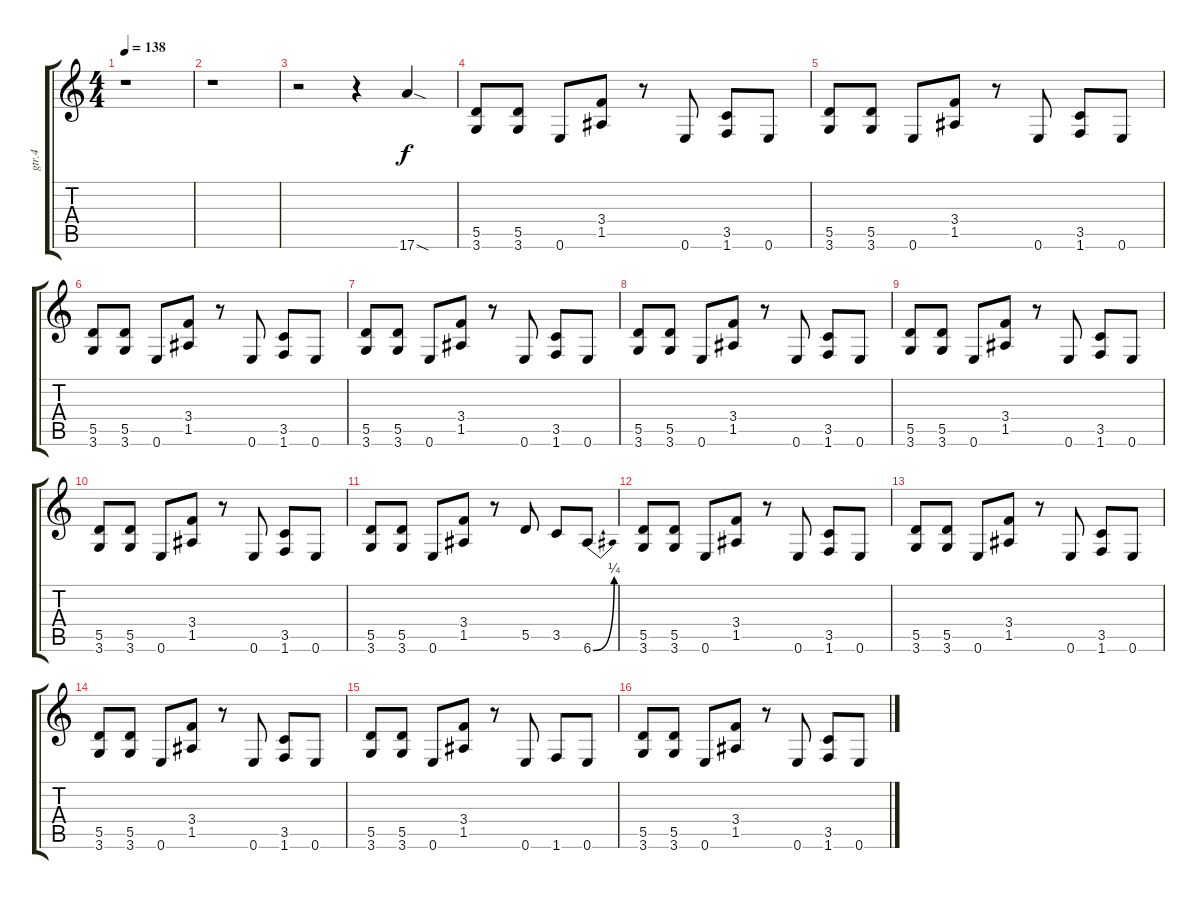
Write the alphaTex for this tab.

\track ("gtr.4" "gtr.4") {instrument distortionguitar}
\staff {score tabs}
\tuning (E4 B3 G3 D3 A2 E2) {hide}
\ts (4 4)
\tempo 138
\clef g2
\ks c
r.1{dy f instrument distortionguitar} |
r.1 |
r.2 r.4 17.6{sod}.4 |
(5.5 3.6).8 (5.5 3.6).8 0.6.8 (3.4 1.5).8 r.8 0.6.8 (3.5 1.6).8 0.6.8 |
(5.5 3.6).8 (5.5 3.6).8 0.6.8 (3.4 1.5).8 r.8 0.6.8 (3.5 1.6).8 0.6.8 |
(5.5 3.6).8 (5.5 3.6).8 0.6.8 (3.4 1.5).8 r.8 0.6.8 (3.5 1.6).8 0.6.8 |
(5.5 3.6).8 (5.5 3.6).8 0.6.8 (3.4 1.5).8 r.8 0.6.8 (3.5 1.6).8 0.6.8 |
(5.5 3.6).8 (5.5 3.6).8 0.6.8 (3.4 1.5).8 r.8 0.6.8 (3.5 1.6).8 0.6.8 |
(5.5 3.6).8 (5.5 3.6).8 0.6.8 (3.4 1.5).8 r.8 0.6.8 (3.5 1.6).8 0.6.8 |
(5.5 3.6).8 (5.5 3.6).8 0.6.8 (3.4 1.5).8 r.8 0.6.8 (3.5 1.6).8 0.6.8 |
(5.5 3.6).8 (5.5 3.6).8 0.6.8 (3.4 1.5).8 r.8 5.5.8 3.5.8 6.6{be (bend 0 0 60 1)}.8 |
(5.5 3.6).8 (5.5 3.6).8 0.6.8 (3.4 1.5).8 r.8 0.6.8 (3.5 1.6).8 0.6.8 |
(5.5 3.6).8 (5.5 3.6).8 0.6.8 (3.4 1.5).8 r.8 0.6.8 (3.5 1.6).8 0.6.8 |
(5.5 3.6).8 (5.5 3.6).8 0.6.8 (3.4 1.5).8 r.8 0.6.8 (3.5 1.6).8 0.6.8 |
(5.5 3.6).8 (5.5 3.6).8 0.6.8 (3.4 1.5).8 r.8 0.6.8 1.6.8 0.6.8 |
(5.5 3.6).8 (5.5 3.6).8 0.6.8 (3.4 1.5).8 r.8 0.6.8 (3.5 1.6).8 0.6.8
